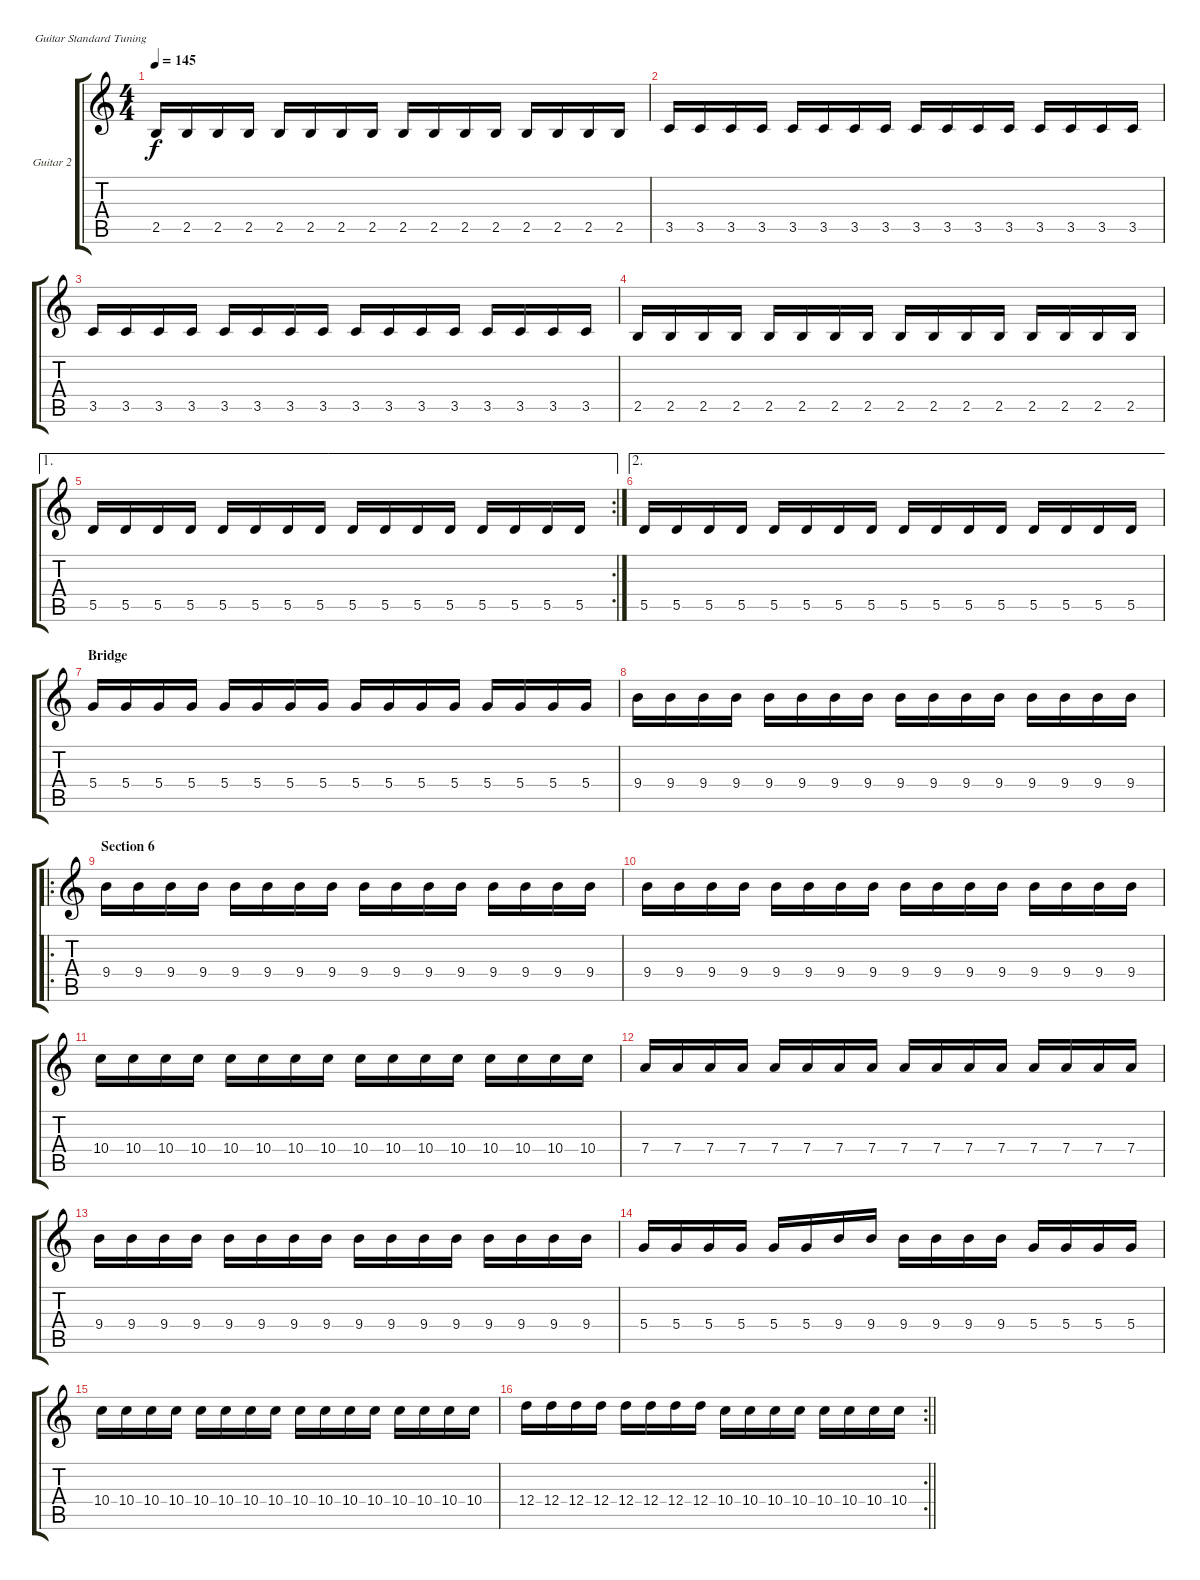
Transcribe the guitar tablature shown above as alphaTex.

\defaultSystemsLayout 4
\bracketExtendMode groupsimilarinstruments
\firstSystemTrackNameOrientation horizontal
\otherSystemsTrackNameOrientation horizontal
\track ("Guitar 2" "Guitar 2") {instrument distortionguitar}
\staff {score tabs}
\tuning (E4 B3 G3 D3 A2 E2)
\ts (4 4)
\tempo 145
\clef g2
\scale
0.333333
\ks c
2.5.16{dy f} 2.5.16 2.5.16 2.5.16 2.5.16 2.5.16 2.5.16 2.5.16 2.5.16 2.5.16 2.5.16 2.5.16 2.5.16 2.5.16 2.5.16 2.5.16 |
\scale
0.333333 3.5.16 3.5.16 3.5.16 3.5.16 3.5.16 3.5.16 3.5.16 3.5.16 3.5.16 3.5.16 3.5.16 3.5.16 3.5.16 3.5.16 3.5.16 3.5.16 |
\scale
0.333333 3.5.16 3.5.16 3.5.16 3.5.16 3.5.16 3.5.16 3.5.16 3.5.16 3.5.16 3.5.16 3.5.16 3.5.16 3.5.16 3.5.16 3.5.16 3.5.16 |
\scale
0.322917 2.5.16 2.5.16 2.5.16 2.5.16 2.5.16 2.5.16 2.5.16 2.5.16 2.5.16 2.5.16 2.5.16 2.5.16 2.5.16 2.5.16 2.5.16 2.5.16 |
\ae 1
\rc 2
\scale
0.354167 5.5.16 5.5.16 5.5.16 5.5.16 5.5.16 5.5.16 5.5.16 5.5.16 5.5.16 5.5.16 5.5.16 5.5.16 5.5.16 5.5.16 5.5.16 5.5.16 |
\ae 2
5.5.16 5.5.16 5.5.16 5.5.16 5.5.16 5.5.16 5.5.16 5.5.16 5.5.16 5.5.16 5.5.16 5.5.16 5.5.16 5.5.16 5.5.16 5.5.16 |
\section ("" "Bridge")
\scale
0.322917 5.4.16 5.4.16 5.4.16 5.4.16 5.4.16 5.4.16 5.4.16 5.4.16 5.4.16 5.4.16 5.4.16 5.4.16 5.4.16 5.4.16 5.4.16 5.4.16 |
\scale
0.333333 9.4.16 9.4.16 9.4.16 9.4.16 9.4.16 9.4.16 9.4.16 9.4.16 9.4.16 9.4.16 9.4.16 9.4.16 9.4.16 9.4.16 9.4.16 9.4.16 |
\ro
\section ("" "Section 6")
\scale
0.333333 9.4.16 9.4.16 9.4.16 9.4.16 9.4.16 9.4.16 9.4.16 9.4.16 9.4.16 9.4.16 9.4.16 9.4.16 9.4.16 9.4.16 9.4.16 9.4.16 |
\scale
0.333333 9.4.16 9.4.16 9.4.16 9.4.16 9.4.16 9.4.16 9.4.16 9.4.16 9.4.16 9.4.16 9.4.16 9.4.16 9.4.16 9.4.16 9.4.16 9.4.16 |
\scale
0.333333 10.4.16 10.4.16 10.4.16 10.4.16 10.4.16 10.4.16 10.4.16 10.4.16 10.4.16 10.4.16 10.4.16 10.4.16 10.4.16 10.4.16 10.4.16 10.4.16 |
\scale
0.333333 7.4.16 7.4.16 7.4.16 7.4.16 7.4.16 7.4.16 7.4.16 7.4.16 7.4.16 7.4.16 7.4.16 7.4.16 7.4.16 7.4.16 7.4.16 7.4.16 |
\scale
0.333333 9.4.16 9.4.16 9.4.16 9.4.16 9.4.16 9.4.16 9.4.16 9.4.16 9.4.16 9.4.16 9.4.16 9.4.16 9.4.16 9.4.16 9.4.16 9.4.16 |
\scale
0.333333 5.4.16 5.4.16 5.4.16 5.4.16 5.4.16 5.4.16 9.4.16 9.4.16 9.4.16 9.4.16 9.4.16 9.4.16 5.4.16 5.4.16 5.4.16 5.4.16 |
\scale
0.333333 10.4.16 10.4.16 10.4.16 10.4.16 10.4.16 10.4.16 10.4.16 10.4.16 10.4.16 10.4.16 10.4.16 10.4.16 10.4.16 10.4.16 10.4.16 10.4.16 |
\rc 2
\scale
0.333333
\barLineRight lightlight
12.4.16 12.4.16 12.4.16 12.4.16 12.4.16 12.4.16 12.4.16 12.4.16 10.4.16 10.4.16 10.4.16 10.4.16 10.4.16 10.4.16 10.4.16 10.4.16
